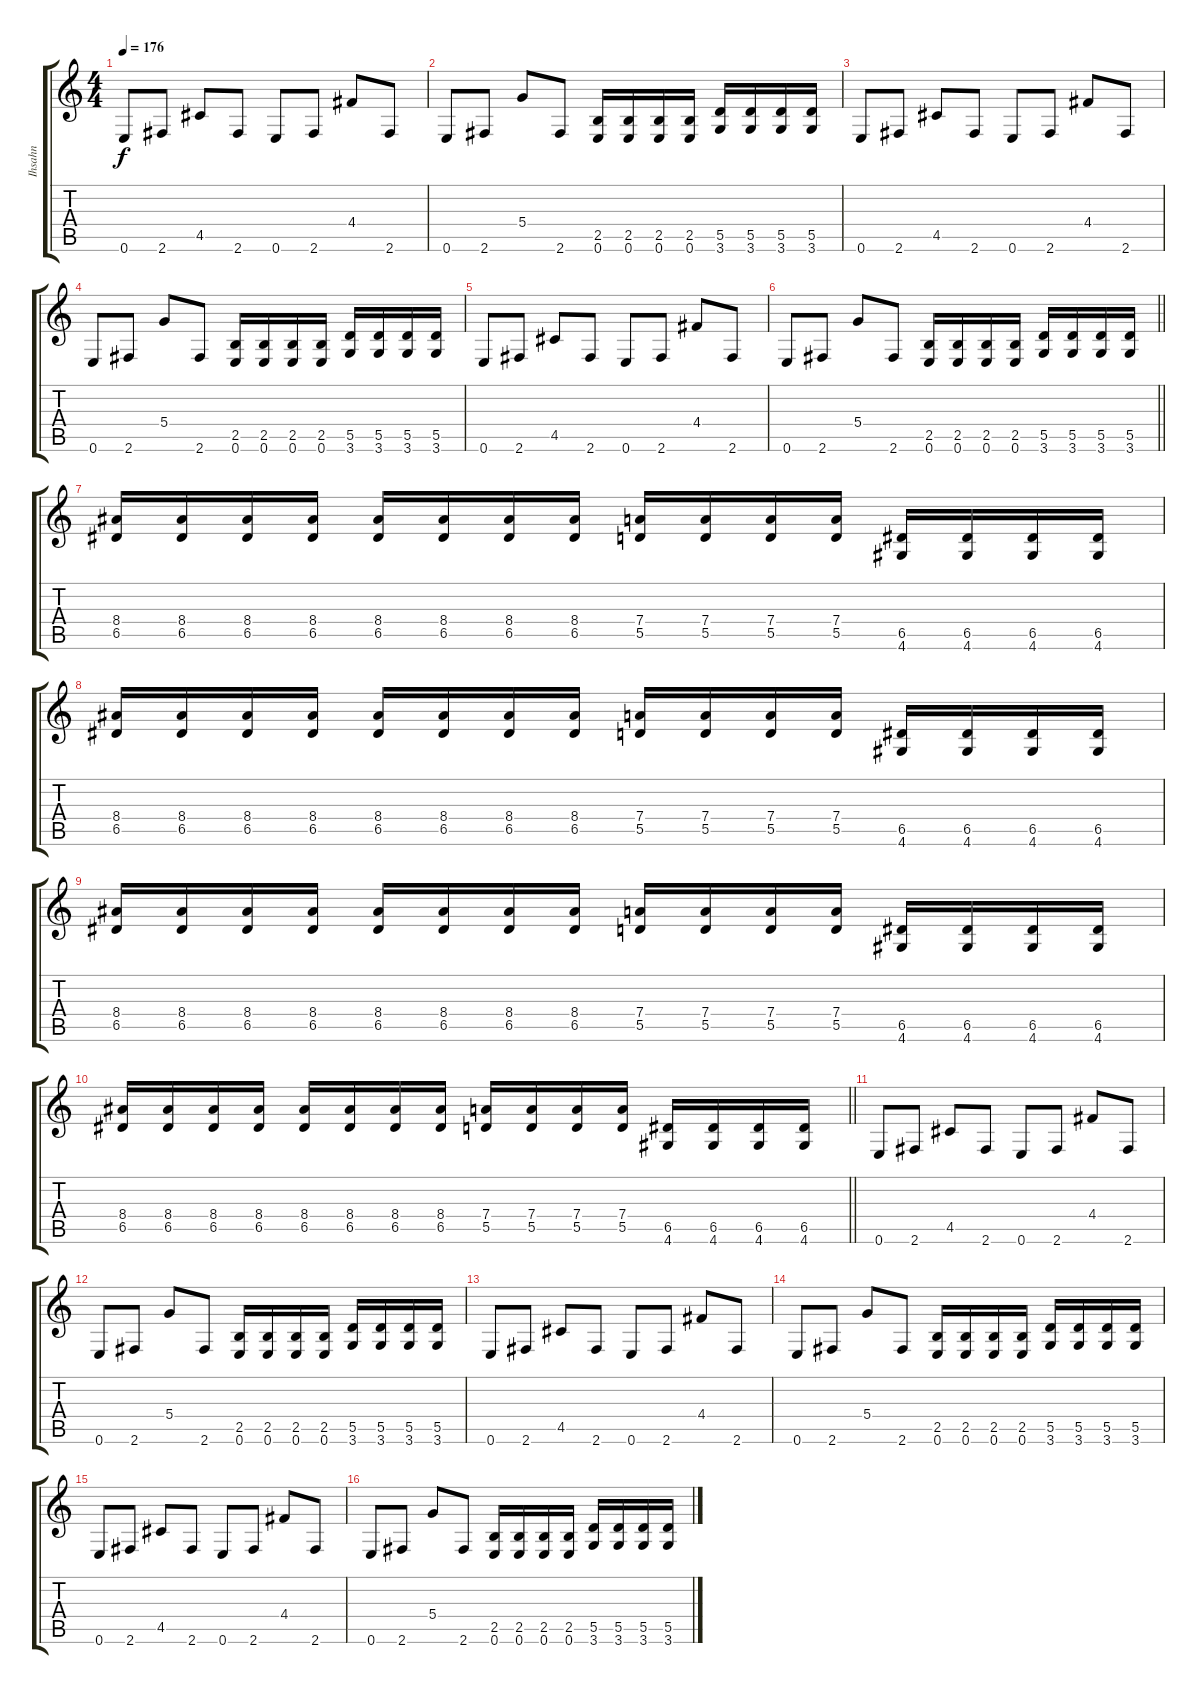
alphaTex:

\track ("Ihsahn" "Ihsahn") {instrument distortionguitar}
\staff {score tabs}
\tuning (E4 B3 G3 D3 A2 E2) {hide}
\ts (4 4)
\tempo 176
\clef g2
\ks c
0.6.8{dy f} 2.6.8 4.5.8 2.6.8 0.6.8 2.6.8 4.4.8 2.6.8 |
0.6.8 2.6.8 5.4.8 2.6.8 (2.5 0.6).16 (2.5 0.6).16 (2.5 0.6).16 (2.5 0.6).16 (5.5 3.6).16 (5.5 3.6).16 (5.5 3.6).16 (5.5 3.6).16 |
0.6.8 2.6.8 4.5.8 2.6.8 0.6.8 2.6.8 4.4.8 2.6.8 |
0.6.8 2.6.8 5.4.8 2.6.8 (2.5 0.6).16 (2.5 0.6).16 (2.5 0.6).16 (2.5 0.6).16 (5.5 3.6).16 (5.5 3.6).16 (5.5 3.6).16 (5.5 3.6).16 |
0.6.8 2.6.8 4.5.8 2.6.8 0.6.8 2.6.8 4.4.8 2.6.8 |
\barLineRight lightlight
0.6.8 2.6.8 5.4.8 2.6.8 (2.5 0.6).16 (2.5 0.6).16 (2.5 0.6).16 (2.5 0.6).16 (5.5 3.6).16 (5.5 3.6).16 (5.5 3.6).16 (5.5 3.6).16 |
\section ("" "")
(8.4 6.5).16 (8.4 6.5).16 (8.4 6.5).16 (8.4 6.5).16 (8.4 6.5).16 (8.4 6.5).16 (8.4 6.5).16 (8.4 6.5).16 (7.4 5.5).16 (7.4 5.5).16 (7.4 5.5).16 (7.4 5.5).16 (6.5 4.6).16 (6.5 4.6).16 (6.5 4.6).16 (6.5 4.6).16 |
(8.4 6.5).16 (8.4 6.5).16 (8.4 6.5).16 (8.4 6.5).16 (8.4 6.5).16 (8.4 6.5).16 (8.4 6.5).16 (8.4 6.5).16 (7.4 5.5).16 (7.4 5.5).16 (7.4 5.5).16 (7.4 5.5).16 (6.5 4.6).16 (6.5 4.6).16 (6.5 4.6).16 (6.5 4.6).16 |
(8.4 6.5).16 (8.4 6.5).16 (8.4 6.5).16 (8.4 6.5).16 (8.4 6.5).16 (8.4 6.5).16 (8.4 6.5).16 (8.4 6.5).16 (7.4 5.5).16 (7.4 5.5).16 (7.4 5.5).16 (7.4 5.5).16 (6.5 4.6).16 (6.5 4.6).16 (6.5 4.6).16 (6.5 4.6).16 |
\barLineRight lightlight
(8.4 6.5).16 (8.4 6.5).16 (8.4 6.5).16 (8.4 6.5).16 (8.4 6.5).16 (8.4 6.5).16 (8.4 6.5).16 (8.4 6.5).16 (7.4 5.5).16 (7.4 5.5).16 (7.4 5.5).16 (7.4 5.5).16 (6.5 4.6).16 (6.5 4.6).16 (6.5 4.6).16 (6.5 4.6).16 |
\section ("" "")
0.6.8 2.6.8 4.5.8 2.6.8 0.6.8 2.6.8 4.4.8 2.6.8 |
0.6.8 2.6.8 5.4.8 2.6.8 (2.5 0.6).16 (2.5 0.6).16 (2.5 0.6).16 (2.5 0.6).16 (5.5 3.6).16 (5.5 3.6).16 (5.5 3.6).16 (5.5 3.6).16 |
0.6.8 2.6.8 4.5.8 2.6.8 0.6.8 2.6.8 4.4.8 2.6.8 |
0.6.8 2.6.8 5.4.8 2.6.8 (2.5 0.6).16 (2.5 0.6).16 (2.5 0.6).16 (2.5 0.6).16 (5.5 3.6).16 (5.5 3.6).16 (5.5 3.6).16 (5.5 3.6).16 |
0.6.8 2.6.8 4.5.8 2.6.8 0.6.8 2.6.8 4.4.8 2.6.8 |
0.6.8 2.6.8 5.4.8 2.6.8 (2.5 0.6).16 (2.5 0.6).16 (2.5 0.6).16 (2.5 0.6).16 (5.5 3.6).16 (5.5 3.6).16 (5.5 3.6).16 (5.5 3.6).16
